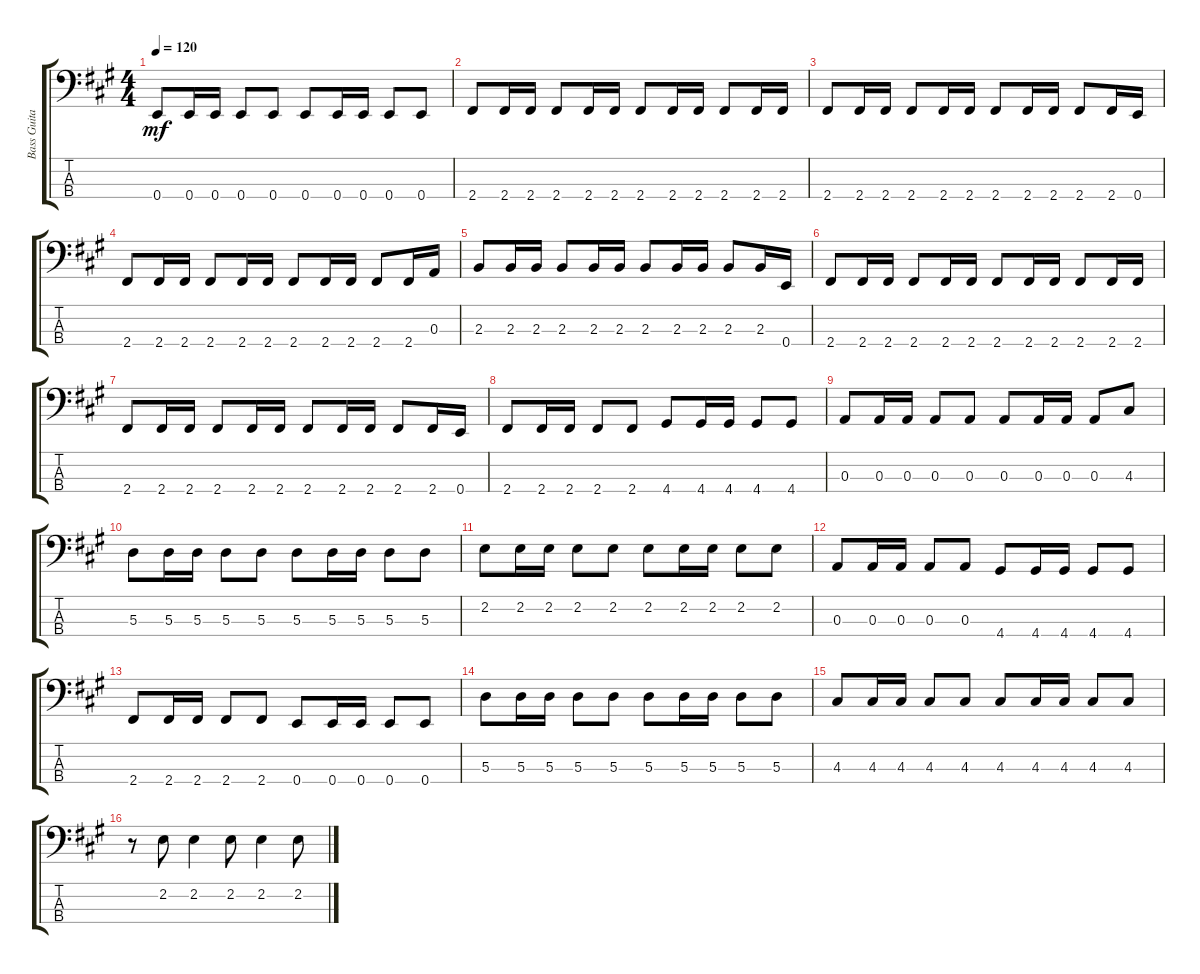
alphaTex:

\track ("Bass Guitar" "Bass Guita") {instrument electricbassfinger}
\staff {score tabs}
\tuning (G2 D2 A1 E1) {hide}
\ts (4 4)
\tempo 120
\clef f4
\ks f#minor
0.4.8{dy mf} 0.4.16 0.4.16 0.4.8 0.4.8 0.4.8 0.4.16 0.4.16 0.4.8 0.4.8 |
2.4.8 2.4.16 2.4.16 2.4.8 2.4.16 2.4.16 2.4.8 2.4.16 2.4.16 2.4.8 2.4.16 2.4.16 |
2.4.8 2.4.16 2.4.16 2.4.8 2.4.16 2.4.16 2.4.8 2.4.16 2.4.16 2.4.8 2.4.16 0.4.16 |
2.4.8 2.4.16 2.4.16 2.4.8 2.4.16 2.4.16 2.4.8 2.4.16 2.4.16 2.4.8 2.4.16 0.3.16 |
2.3.8 2.3.16 2.3.16 2.3.8 2.3.16 2.3.16 2.3.8 2.3.16 2.3.16 2.3.8 2.3.16 0.4.16 |
2.4.8 2.4.16 2.4.16 2.4.8 2.4.16 2.4.16 2.4.8 2.4.16 2.4.16 2.4.8 2.4.16 2.4.16 |
2.4.8 2.4.16 2.4.16 2.4.8 2.4.16 2.4.16 2.4.8 2.4.16 2.4.16 2.4.8 2.4.16 0.4.16 |
2.4.8 2.4.16 2.4.16 2.4.8 2.4.8 4.4.8 4.4.16 4.4.16 4.4.8 4.4.8 |
0.3.8 0.3.16 0.3.16 0.3.8 0.3.8 0.3.8 0.3.16 0.3.16 0.3.8 4.3.8 |
5.3.8 5.3.16 5.3.16 5.3.8 5.3.8 5.3.8 5.3.16 5.3.16 5.3.8 5.3.8 |
2.2.8 2.2.16 2.2.16 2.2.8 2.2.8 2.2.8 2.2.16 2.2.16 2.2.8 2.2.8 |
0.3.8 0.3.16 0.3.16 0.3.8 0.3.8 4.4.8 4.4.16 4.4.16 4.4.8 4.4.8 |
2.4.8 2.4.16 2.4.16 2.4.8 2.4.8 0.4.8 0.4.16 0.4.16 0.4.8 0.4.8 |
5.3.8 5.3.16 5.3.16 5.3.8 5.3.8 5.3.8 5.3.16 5.3.16 5.3.8 5.3.8 |
4.3.8 4.3.16 4.3.16 4.3.8 4.3.8 4.3.8 4.3.16 4.3.16 4.3.8 4.3.8 |
r.8 2.2.8 2.2.4 2.2.8 2.2.4 2.2.8
